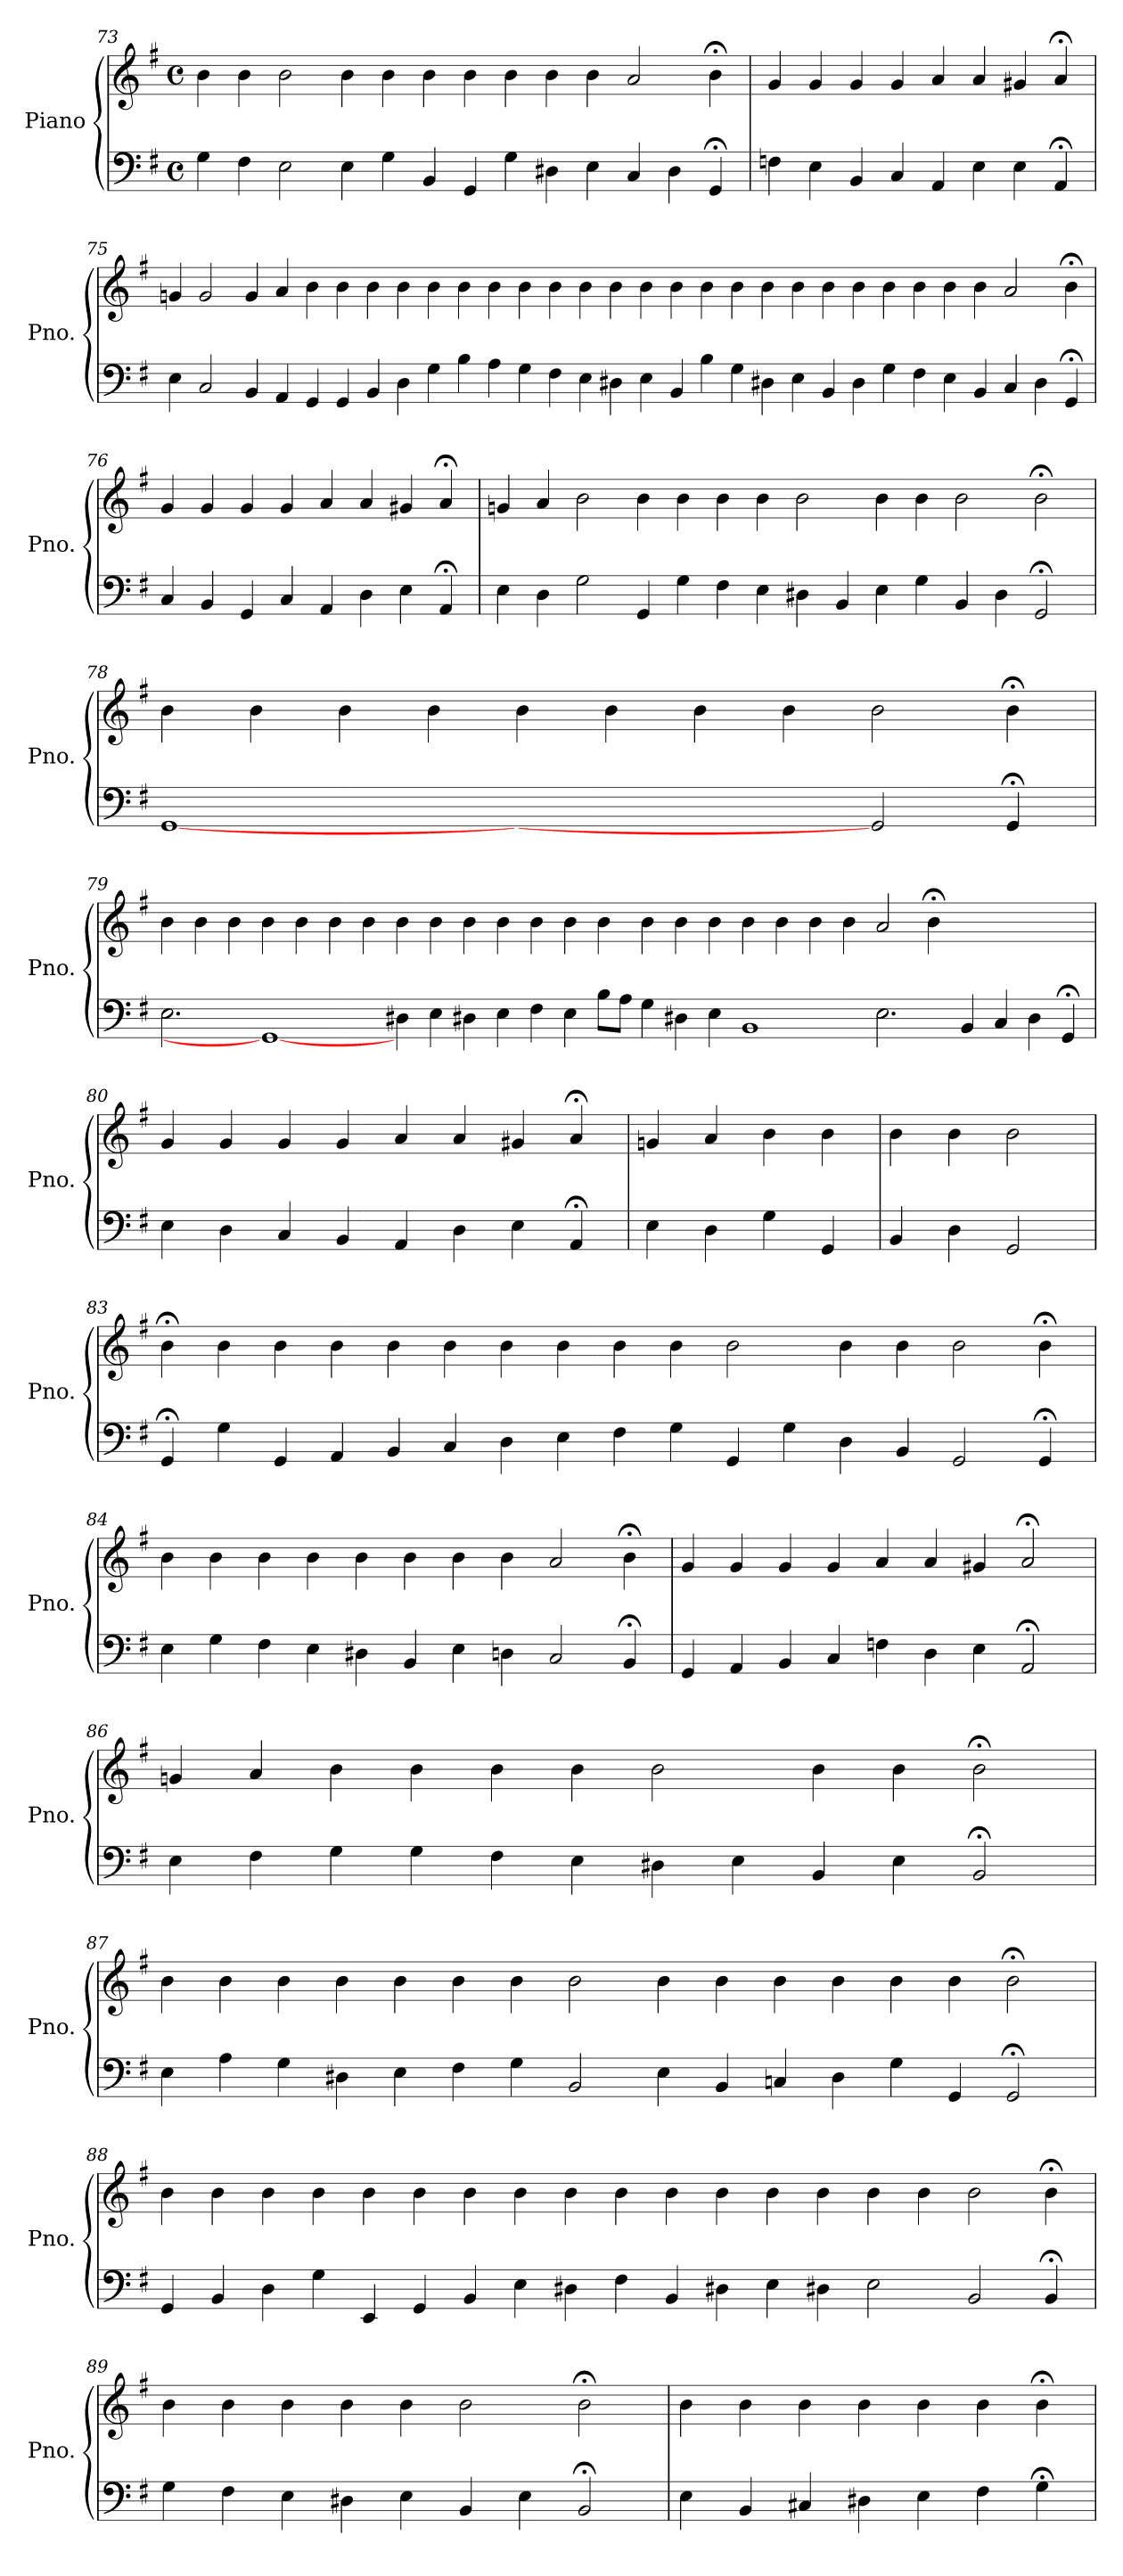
**kern	**kern
*part1	*part1
*staff2	*staff1
*I"Piano	*
*I'Pno.	*
*clefF4	*clefG2
*k[f#]	*k[f#]
*M4/4	*M4/4
*met(c)	*met(c)
=73	=73
4G\	4b\
4F#\	4b\
2E\	2b\
4E\	4b\
4G\	4b\
4BB/	4b\
4GG/	4b\
4G\	4b\
4D#X\	4b\
4E\	4b\
4C/	2a/
4D#\	.
4GG;</	4b;<\
!!LO:LB:g=z
=74	=74
4Fn\	4g/
4E\	4g/
4BB/	4g/
4C/	4g/
4AA/	4a/
4E\	4a/
4E\	4g#X/
4AA;</	4a;</
=75	=75
4E\	4gn/
2C/	2g/
4BB/	4g/
4AA/	4a/
4GG/	4b\
4GG/	4b\
4BB/	4b\
4D\	4b\
4G\	4b\
4B\	4b\
4A\	4b\
4G\	4b\
4F#\	4b\
4E\	4b\
4D#X\	4b\
4E\	4b\
4BB/	4b\
4B\	4b\
4G\	4b\
4D#X\	4b\
4E\	4b\
4BB/	4b\
4D#\	4b\
4G\	4b\
4F#\	4b\
4E\	4b\
4BB/	4b\
4C/	2a/
4D#\	.
4GG;</	4b;<\
!!LO:LB:g=z
=76	=76
4C/	4g/
4BB/	4g/
4GG/	4g/
4C/	4g/
4AA/	4a/
4D\	4a/
4E\	4g#X/
4AA;</	4a;</
=77	=77
4E\	4gn/
4D\	4a/
2G\	2b\
4GG/	4b\
4G\	4b\
4F#\	4b\
4E\	4b\
4D#X\	2b\
4BB/	.
4E\	4b\
4G\	4b\
4BB/	2b\
4D#\	.
2GG;</	2b;<\
=78	=78
[1GG	4b\
.	4b\
.	4b\
.	4b\
1ryy	4b\
.	4b\
.	4b\
.	4b\
2GG/]	2b\
4GG;</	4b;<\
!!LO:LB:g=z
=79	=79
2.E\	4b\
.	4b\
.	4b\
1GG_	4b\
.	4b\
.	4b\
.	4b\
4D#X\	4b\
4E\	4b\
4D#X\	4b\
4E\	4b\
4F#\	4b\
4E\	4b\
8B\L	4b\
8A\J	.
4G\	4b\
4D#X\	4b\
4E\	4b\
1BB	4b\
.	4b\
.	4b\
.	4b\
2.E\	2a/
.	4b;<\
4BB/	1ryy
4C/	.
4D#\	.
4GG;</	.
=80	=80
4E\	4g/
4D\	4g/
4C/	4g/
4BB/	4g/
4AA/	4a/
4D\	4a/
4E\	4g#X/
4AA;</	4a;</
!!LO:PB:g=z
=81	=81
4E\	4gn/
4D\	4a/
4G\	4b\
4GG/	4b\
=82	=82
4BB/	4b\
4D\	4b\
2GG/	2b\
=83	=83
4GG;</	4b;<\
4G\	4b\
4GG/	4b\
4AA/	4b\
4BB/	4b\
4C/	4b\
4D\	4b\
4E\	4b\
4F#\	4b\
4G\	4b\
4GG/	2b\
4G\	.
4D\	4b\
4BB/	4b\
2GG/	2b\
4GG;</	4b;<\
=84	=84
4E\	4b\
4G\	4b\
4F#\	4b\
4E\	4b\
4D#X\	4b\
4BB/	4b\
4E\	4b\
4Dn\	4b\
2C/	2a/
4BB;</	4b;<\
!!LO:LB:g=z
=85	=85
4GG/	4g/
4AA/	4g/
4BB/	4g/
4C/	4g/
4Fn\	4a/
4D\	4a/
4E\	4g#X/
2AA;</	2a;</
=86	=86
4E\	4gn/
4F#\	4a/
4G\	4b\
4G\	4b\
4F#\	4b\
4E\	4b\
4D#X\	2b\
4E\	.
4BB/	4b\
4E\	4b\
2BB;</	2b;<\
=87	=87
4E\	4b\
4A\	4b\
4G\	4b\
4D#X\	4b\
4E\	4b\
4F#\	4b\
4G\	4b\
2BB/	2b\
4E\	4b\
4BB/	4b\
4Cn/	4b\
4D#\	4b\
4G\	4b\
4GG/	4b\
2GG;</	2b;<\
!!LO:LB:g=z
=88	=88
4GG/	4b\
4BB/	4b\
4D\	4b\
4G\	4b\
4EE/	4b\
4GG/	4b\
4BB/	4b\
4E\	4b\
4D#X\	4b\
4F#\	4b\
4BB/	4b\
4D#X\	4b\
4E\	4b\
4D#X\	4b\
2E\	4b\
.	4b\
2BB/	2b\
4BB;</	4b;<\
=89	=89
4G\	4b\
4F#\	4b\
4E\	4b\
4D#X\	4b\
4E\	4b\
4BB/	2b\
4E\	.
2BB;</	2b;<\
=90	=90
4E\	4b\
4BB/	4b\
4C#X/	4b\
4D#X\	4b\
4E\	4b\
4F#\	4b\
4G;<\	4b;<\
=	=
*-	*-
